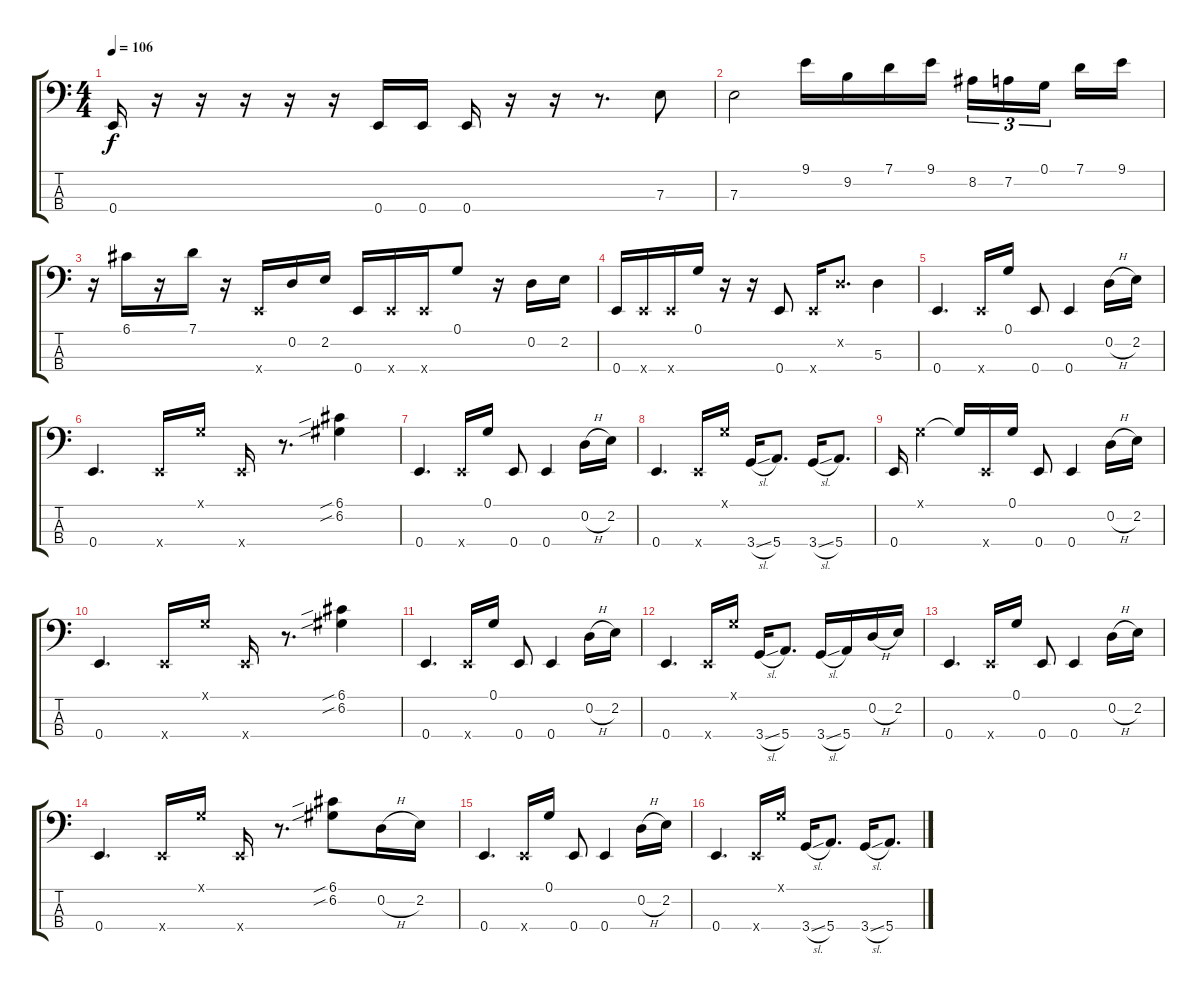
\track "" {instrument slapbass1}
\staff {score tabs}
\tuning (G2 D2 A1 E1) {hide}
\ts (4 4)
\tempo 106
\clef f4
\ks c
0.4.16{dy f instrument slapbass1} r.16 r.16 r.16 r.16 r.16 0.4.16 0.4.16 0.4.16 r.16 r.16 r.8{d} 7.3.8 |
7.3.2 9.1.16 9.2.16 7.1.16 9.1.16 8.2.16{tu (3 2)} 7.2.16{tu (3 2)} 0.1.16{tu (3 2) beam splitsecondary} 7.1.16 9.1.16 |
r.16 6.1.16 r.16 7.1.16 r.16 0.4{x}.16 0.2.16 2.2.16 0.4.16 0.4{x}.16 0.4{x}.16 0.1.8 r.16 0.2.16 2.2.16 |
0.4.16 0.4{x}.16 0.4{x}.16 0.1.16 r.16 r.16 0.4.8 0.4{x}.16 0.2{x}.8{d} 5.3.4 |
0.4.4{d} 0.4{x}.16 0.1.16 0.4.8 0.4.4 0.2{h}.16 2.2.16 |
0.4.4{d} 0.4{x}.16 0.1{x}.16 0.4{x}.16 r.8{d} (6.1{sib} 6.2{sib}).4 |
0.4.4{d} 0.4{x}.16 0.1.16 0.4.8 0.4.4 0.2{h}.16 2.2.16 |
0.4.4{d} 0.4{x}.16 0.1{x}.16 3.4{sl}.16 5.4.8{d} 3.4{sl}.16 5.4.8{d} |
0.4.16 0.1{x}.4 0.1{t}.16 0.4{x}.16 0.1.16 0.4.8 0.4.4 0.2{h}.16 2.2.16 |
0.4.4{d} 0.4{x}.16 0.1{x}.16 0.4{x}.16 r.8{d} (6.1{sib} 6.2{sib}).4 |
0.4.4{d} 0.4{x}.16 0.1.16 0.4.8 0.4.4 0.2{h}.16 2.2.16 |
0.4.4{d} 0.4{x}.16 0.1{x}.16 3.4{sl}.16 5.4.8{d} 3.4{sl}.16 5.4.16 0.2{h}.16 2.2.16 |
0.4.4{d} 0.4{x}.16 0.1.16 0.4.8 0.4.4 0.2{h}.16 2.2.16 |
0.4.4{d} 0.4{x}.16 0.1{x}.16 0.4{x}.16 r.8{d} (6.1{sib} 6.2{sib}).8 0.2{h}.16 2.2.16 |
0.4.4{d} 0.4{x}.16 0.1.16 0.4.8 0.4.4 0.2{h}.16 2.2.16 |
0.4.4{d} 0.4{x}.16 0.1{x}.16 3.4{sl}.16 5.4.8{d} 3.4{sl}.16 5.4.8{d}
